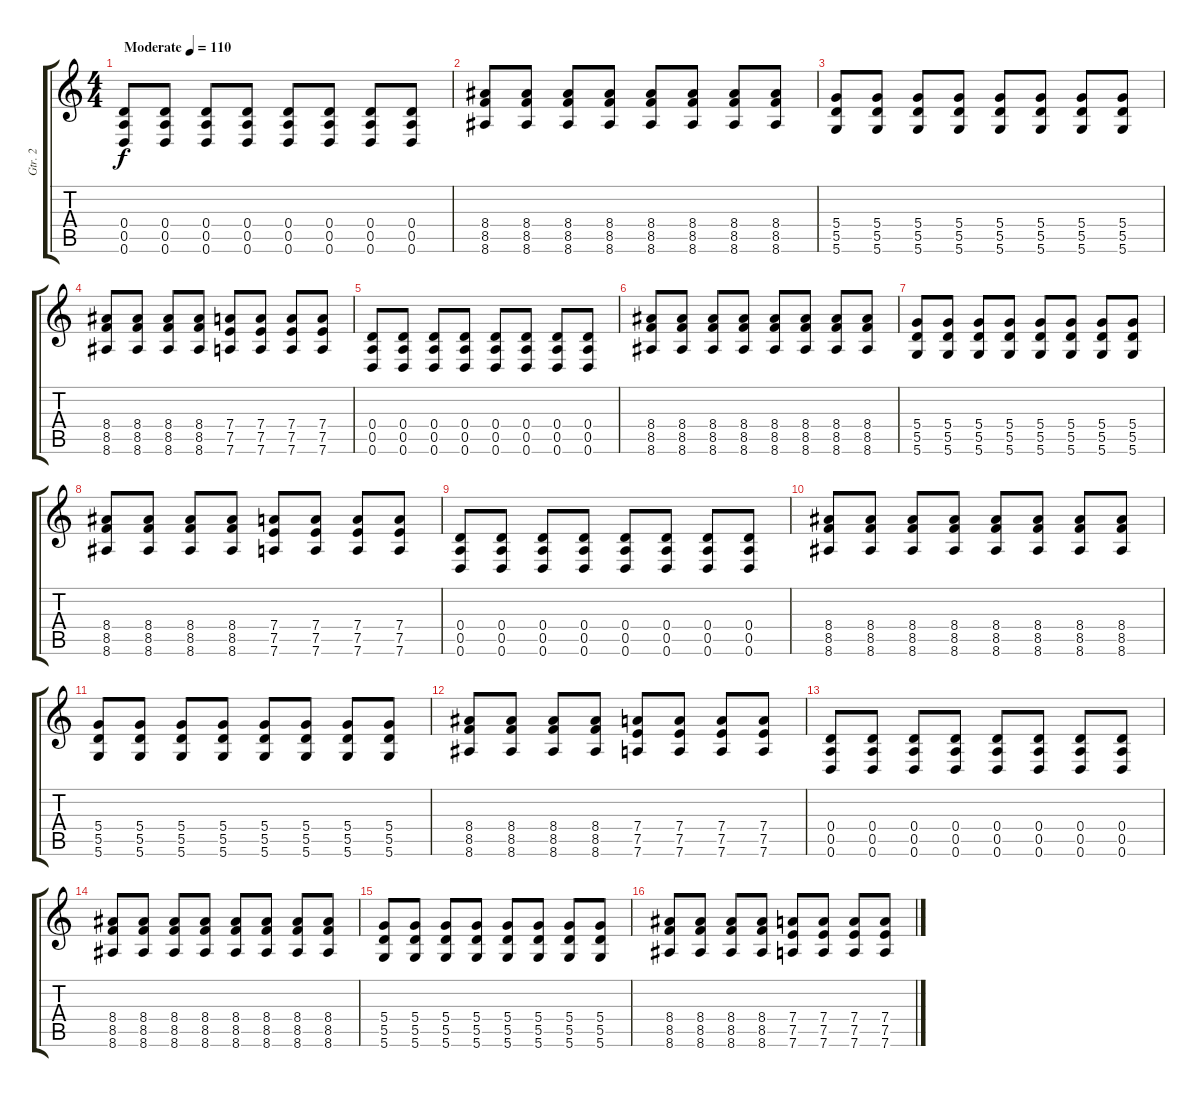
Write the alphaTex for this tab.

\track ("Gtr. 2" "Gtr. 2") {instrument distortionguitar}
\staff {score tabs}
\tuning (E4 B3 G3 D3 A2 D2) {hide}
\ts (4 4)
\tempo (110 "Moderate")
\clef g2
\ks c
(0.4 0.5 0.6).8{dy f instrument distortionguitar} (0.4 0.5 0.6).8 (0.4 0.5 0.6).8 (0.4 0.5 0.6).8 (0.4 0.5 0.6).8 (0.4 0.5 0.6).8 (0.4 0.5 0.6).8 (0.4 0.5 0.6).8 |
(8.4 8.5 8.6).8 (8.4 8.5 8.6).8 (8.4 8.5 8.6).8 (8.4 8.5 8.6).8 (8.4 8.5 8.6).8 (8.4 8.5 8.6).8 (8.4 8.5 8.6).8 (8.4 8.5 8.6).8 |
(5.4 5.5 5.6).8 (5.4 5.5 5.6).8 (5.4 5.5 5.6).8 (5.4 5.5 5.6).8 (5.4 5.5 5.6).8 (5.4 5.5 5.6).8 (5.4 5.5 5.6).8 (5.4 5.5 5.6).8 |
(8.4 8.5 8.6).8 (8.4 8.5 8.6).8 (8.4 8.5 8.6).8 (8.4 8.5 8.6).8 (7.4 7.5 7.6).8 (7.4 7.5 7.6).8 (7.4 7.5 7.6).8 (7.4 7.5 7.6).8 |
(0.4 0.5 0.6).8 (0.4 0.5 0.6).8 (0.4 0.5 0.6).8 (0.4 0.5 0.6).8 (0.4 0.5 0.6).8 (0.4 0.5 0.6).8 (0.4 0.5 0.6).8 (0.4 0.5 0.6).8 |
(8.4 8.5 8.6).8 (8.4 8.5 8.6).8 (8.4 8.5 8.6).8 (8.4 8.5 8.6).8 (8.4 8.5 8.6).8 (8.4 8.5 8.6).8 (8.4 8.5 8.6).8 (8.4 8.5 8.6).8 |
(5.4 5.5 5.6).8 (5.4 5.5 5.6).8 (5.4 5.5 5.6).8 (5.4 5.5 5.6).8 (5.4 5.5 5.6).8 (5.4 5.5 5.6).8 (5.4 5.5 5.6).8 (5.4 5.5 5.6).8 |
(8.4 8.5 8.6).8 (8.4 8.5 8.6).8 (8.4 8.5 8.6).8 (8.4 8.5 8.6).8 (7.4 7.5 7.6).8 (7.4 7.5 7.6).8 (7.4 7.5 7.6).8 (7.4 7.5 7.6).8 |
(0.4 0.5 0.6).8 (0.4 0.5 0.6).8 (0.4 0.5 0.6).8 (0.4 0.5 0.6).8 (0.4 0.5 0.6).8 (0.4 0.5 0.6).8 (0.4 0.5 0.6).8 (0.4 0.5 0.6).8 |
(8.4 8.5 8.6).8 (8.4 8.5 8.6).8 (8.4 8.5 8.6).8 (8.4 8.5 8.6).8 (8.4 8.5 8.6).8 (8.4 8.5 8.6).8 (8.4 8.5 8.6).8 (8.4 8.5 8.6).8 |
(5.4 5.5 5.6).8 (5.4 5.5 5.6).8 (5.4 5.5 5.6).8 (5.4 5.5 5.6).8 (5.4 5.5 5.6).8 (5.4 5.5 5.6).8 (5.4 5.5 5.6).8 (5.4 5.5 5.6).8 |
(8.4 8.5 8.6).8 (8.4 8.5 8.6).8 (8.4 8.5 8.6).8 (8.4 8.5 8.6).8 (7.4 7.5 7.6).8 (7.4 7.5 7.6).8 (7.4 7.5 7.6).8 (7.4 7.5 7.6).8 |
(0.4 0.5 0.6).8 (0.4 0.5 0.6).8 (0.4 0.5 0.6).8 (0.4 0.5 0.6).8 (0.4 0.5 0.6).8 (0.4 0.5 0.6).8 (0.4 0.5 0.6).8 (0.4 0.5 0.6).8 |
(8.4 8.5 8.6).8 (8.4 8.5 8.6).8 (8.4 8.5 8.6).8 (8.4 8.5 8.6).8 (8.4 8.5 8.6).8 (8.4 8.5 8.6).8 (8.4 8.5 8.6).8 (8.4 8.5 8.6).8 |
(5.4 5.5 5.6).8 (5.4 5.5 5.6).8 (5.4 5.5 5.6).8 (5.4 5.5 5.6).8 (5.4 5.5 5.6).8 (5.4 5.5 5.6).8 (5.4 5.5 5.6).8 (5.4 5.5 5.6).8 |
(8.4 8.5 8.6).8 (8.4 8.5 8.6).8 (8.4 8.5 8.6).8 (8.4 8.5 8.6).8 (7.4 7.5 7.6).8 (7.4 7.5 7.6).8 (7.4 7.5 7.6).8 (7.4 7.5 7.6).8
